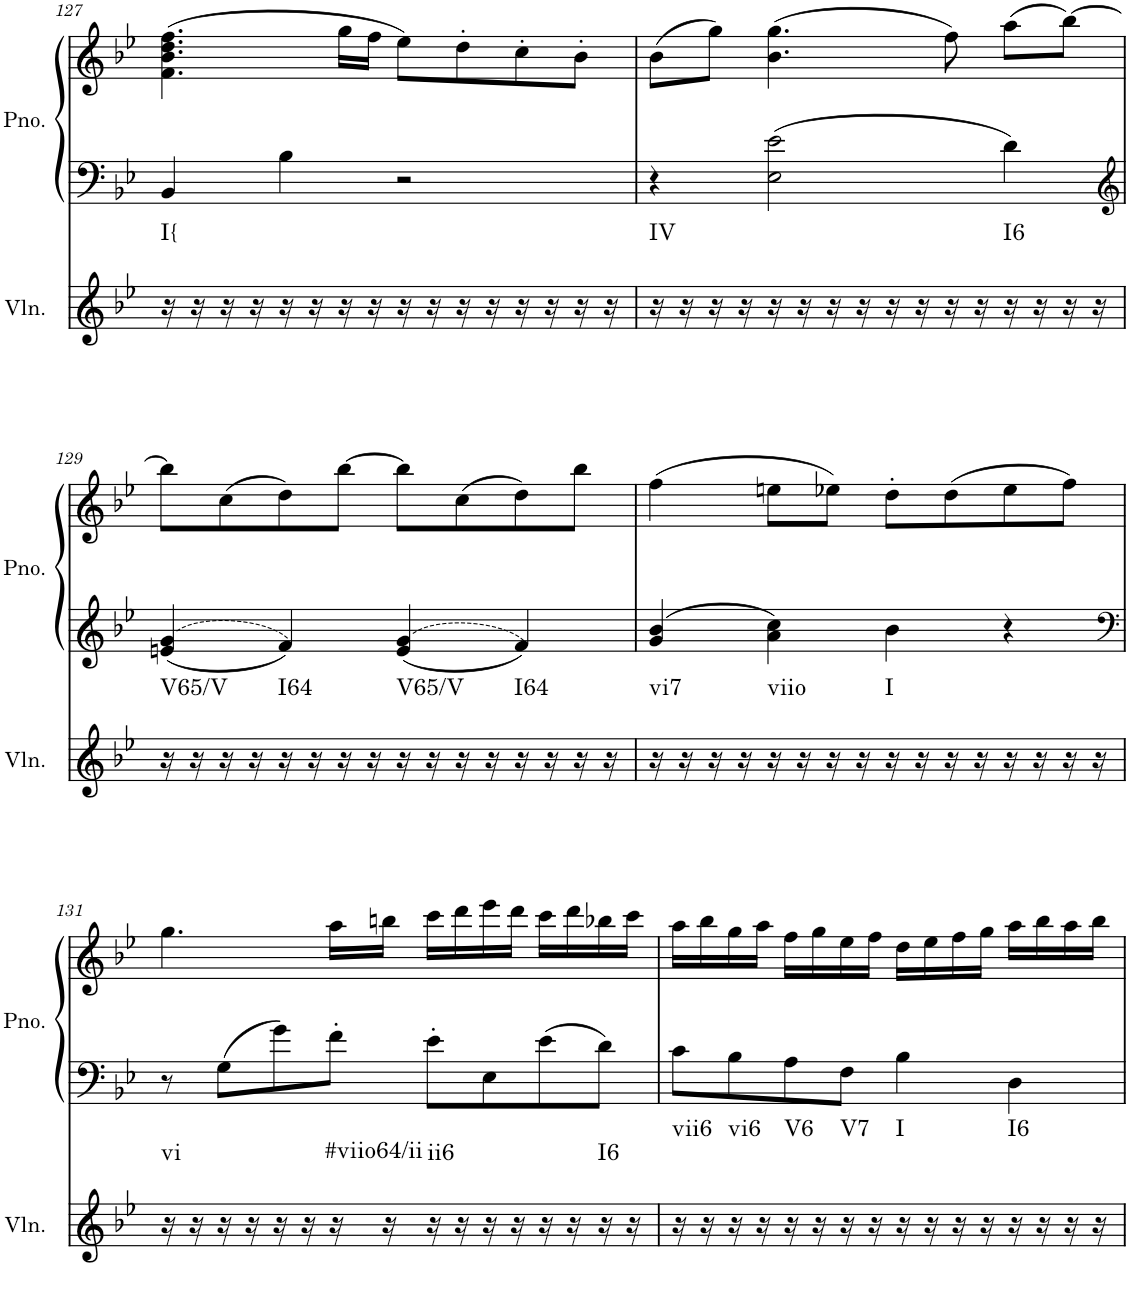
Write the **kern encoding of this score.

**kern	**harte	**kern	**kern
*part2	*part2	*part1	*part1
*staff3	*	*staff2	*staff1
*I"Violin	*	*I"Piano, Piano right	*
*I'Vln.	*	*I'Pno.	*
!!LO:PB:g=z
*clefG2	*	*clefF4	*clefG2
*k[b-e-]	*	*k[b-e-]	*k[b-e-]
*M4/4	*	*M4/4	*M4/4
*met(c)	*	*met(c)	*met(c)
=127	=127	=127	=127
!	!LO:H:kt=I{	!	!
16r	N	4BB-/	(4.f\ 4.b-\ 4.dd\ 4.ff\
16r	.	.	.
16r	.	.	.
16r	.	.	.
16r	.	4B-\	.
16r	.	.	.
16r	.	.	16gg\LL
16r	.	.	16ff\JJ
16r	.	2r	8ee-\L)
16r	.	.	.
16r	.	.	8dd'\
16r	.	.	.
16r	.	.	8cc'\
16r	.	.	.
16r	.	.	8b-'\J
16r	.	.	.
=128	=128	=128	=128
!	!LO:H:kt=IV	!	!
16r	N	4r	(8b-\L
16r	.	.	.
16r	.	.	8gg\J)
16r	.	.	.
16r	.	2E-\ 2e-\	(4.b-\ 4.gg\
16r	.	.	.
16r	.	.	.
16r	.	.	.
16r	.	.	.
16r	.	.	.
16r	.	.	8ff\)
16r	.	.	.
!	!LO:H:kt=I6	!	!
16r	N	4d\	(8aa\L
16r	.	.	.
16r	.	.	[8bb-\J)
16r	.	.	.
!!LO:LB:g=z
=129	=129	=129	=129
*	*	*clefG2	*
!	!LO:H:kt=V65/V	!	!
16r	N	4en/ 4g/	8bb-\L]
16r	.	.	.
16r	.	.	(8cc\
16r	.	.	.
!	!LO:H:kt=I64	!	!
16r	N	4f/	8dd\)
16r	.	.	.
16r	.	.	[8bb-\J
16r	.	.	.
!	!LO:H:kt=V65/V	!	!
16r	N	4e/ 4g/	8bb-\L]
16r	.	.	.
16r	.	.	(8cc\
16r	.	.	.
!	!LO:H:kt=I64	!	!
16r	N	4f/	8dd\)
16r	.	.	.
16r	.	.	8bb-\J
16r	.	.	.
=130	=130	=130	=130
!	!LO:H:kt=vi7	!	!
16r	N	4g/ 4b-/	(4ff\
16r	.	.	.
16r	.	.	.
16r	.	.	.
!	!LO:H:kt=viio	!	!
16r	N	4a\ 4cc\	8een\L
16r	.	.	.
16r	.	.	8ee-X\J)
16r	.	.	.
!	!LO:H:kt=I	!	!
16r	N	4b-\	8dd'\L
16r	.	.	.
16r	.	.	(8dd\
16r	.	.	.
16r	.	4r	8ee-\
16r	.	.	.
16r	.	.	8ff\J)
16r	.	.	.
!!LO:LB:g=z
=131	=131	=131	=131
*	*	*clefF4	*
!	!LO:H:kt=vi	!	!
16r	N	8r	4.gg\
16r	.	.	.
16r	.	8G\L	.
16r	.	.	.
16r	.	8g\	.
16r	.	.	.
!	!LO:H:kt=#viio64/ii	!	!
16r	N	8f'\J	16aa\LL
16r	.	.	16bbn\JJ
!	!LO:H:kt=ii6	!	!
16r	N	8e-'\L	16ccc\LL
16r	.	.	16ddd\
16r	.	8E-\	16eee-\
16r	.	.	16ddd\JJ
16r	.	8e-\	16ccc\LL
16r	.	.	16ddd\
!	!LO:H:kt=I6	!	!
16r	N	8d\J	16bb-X\
16r	.	.	16ccc\JJ
=132	=132	=132	=132
!	!LO:H:kt=vii6	!	!
16r	N	8c\L	16aa\LL
16r	.	.	16bb-\
!	!LO:H:kt=vi6	!	!
16r	N	8B-\	16gg\
16r	.	.	16aa\JJ
!	!LO:H:kt=V6	!	!
16r	N	8A\	16ff\LL
16r	.	.	16gg\
!	!LO:H:kt=V7	!	!
16r	N	8F\J	16ee-\
16r	.	.	16ff\JJ
!	!LO:H:kt=I	!	!
16r	N	4B-\	16dd\LL
16r	.	.	16ee-\
16r	.	.	16ff\
16r	.	.	16gg\JJ
!	!LO:H:kt=I6	!	!
16r	N	4D\	16aa\LL
16r	.	.	16bb-\
16r	.	.	16aa\
16r	.	.	16bb-\JJ
=	=	=	=
*-	*-	*-	*-
